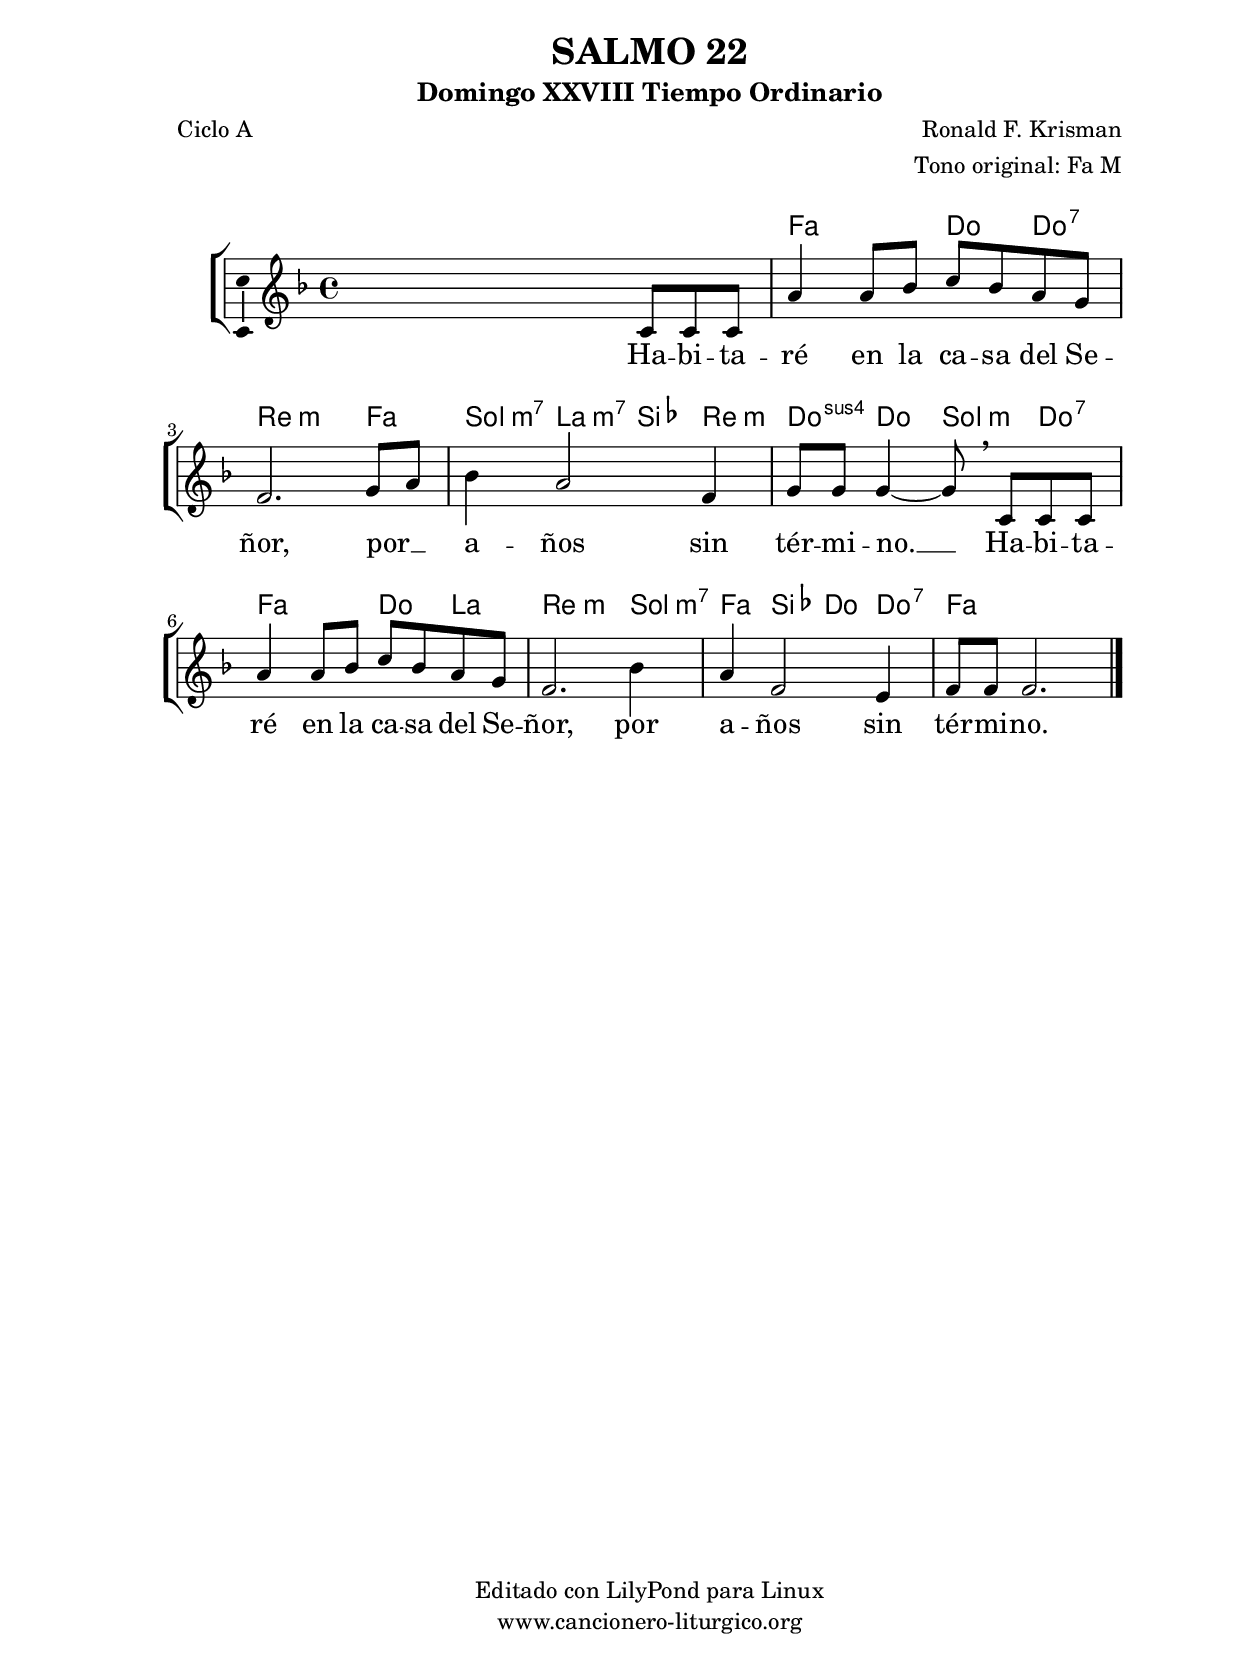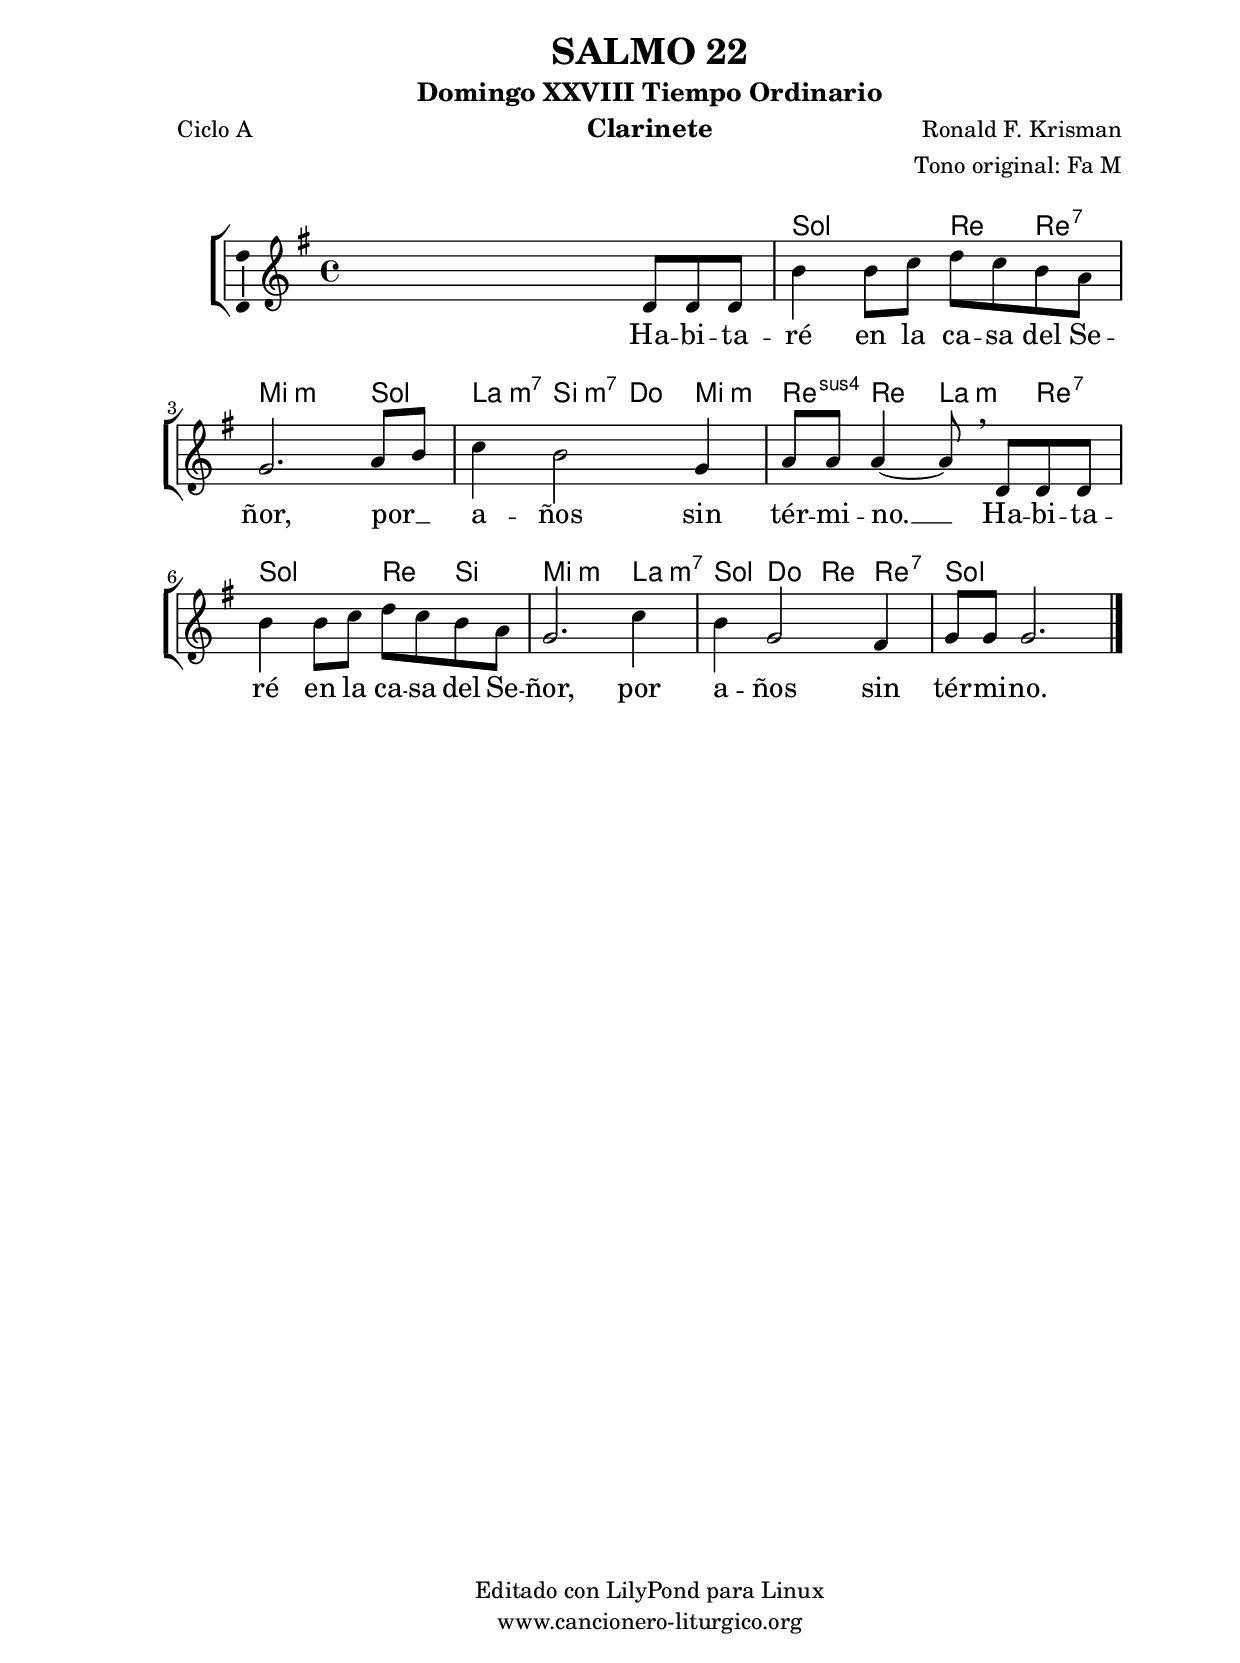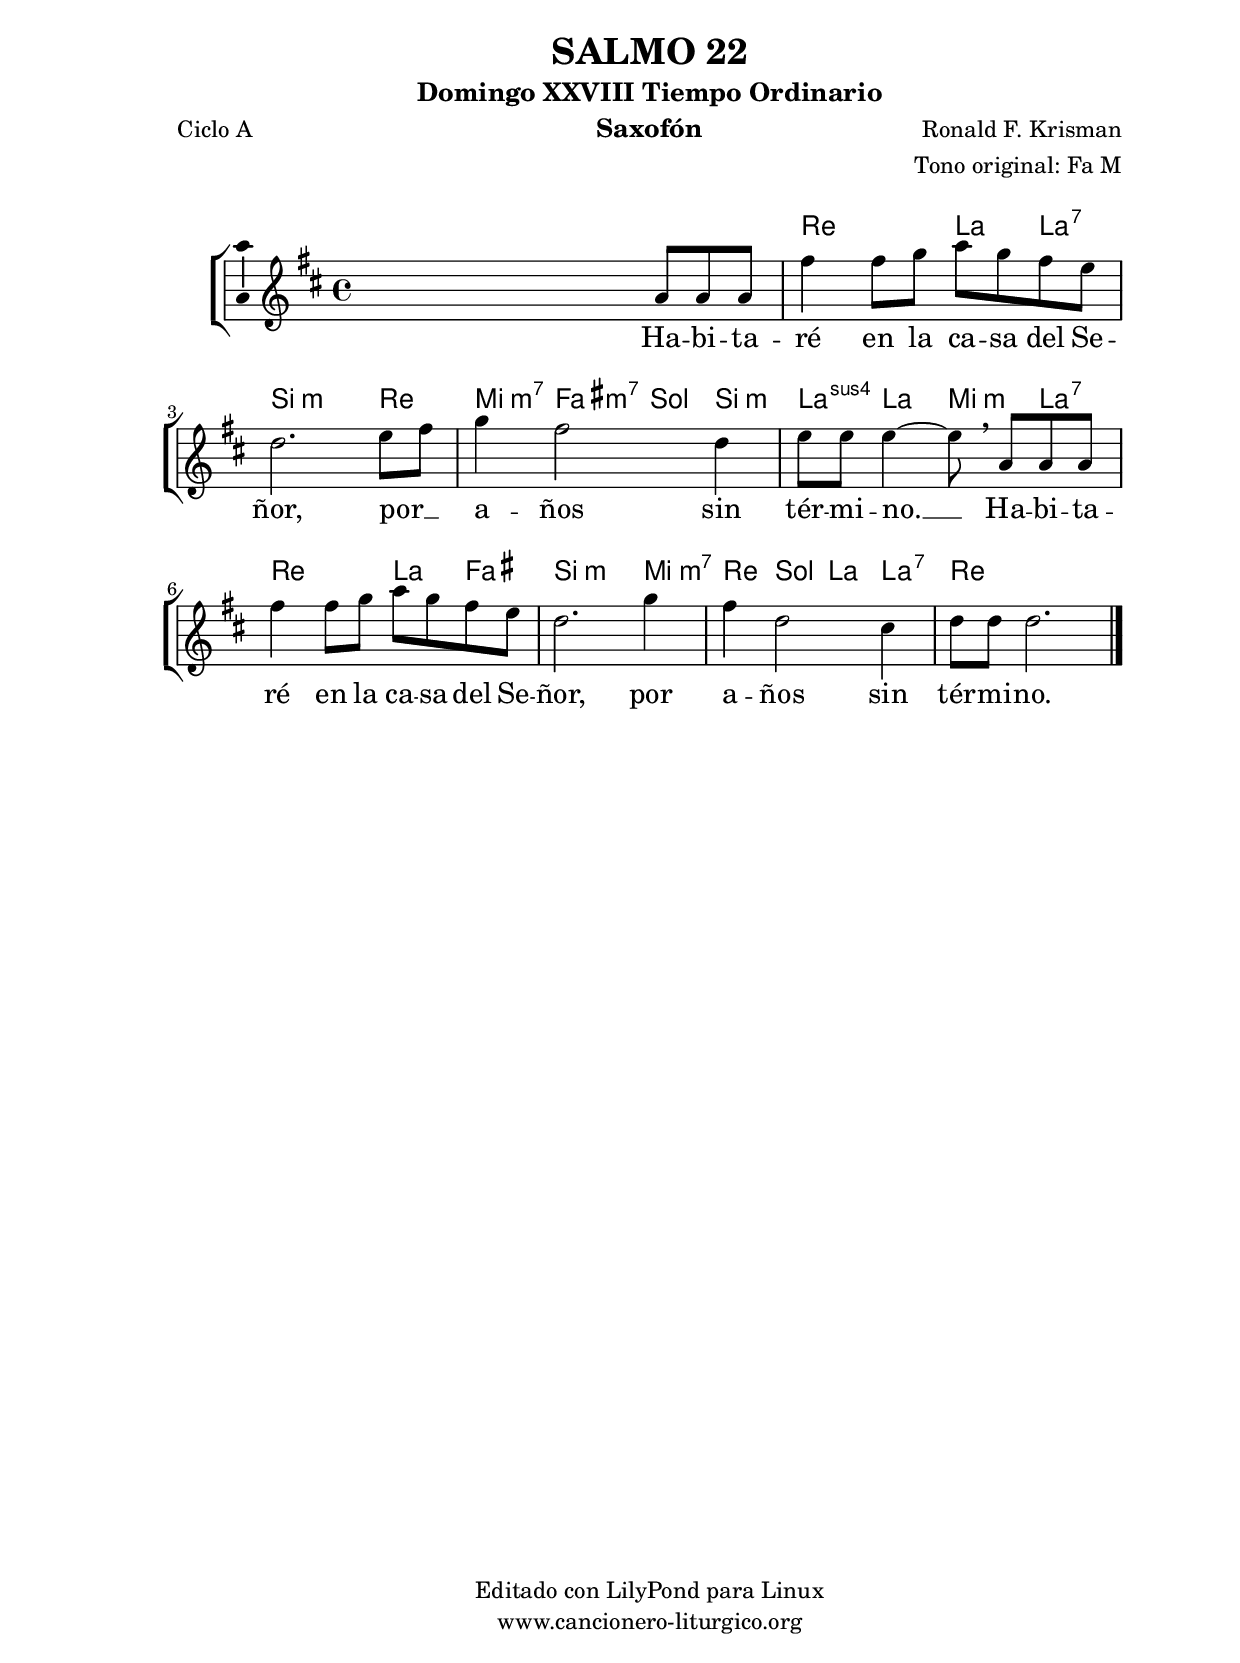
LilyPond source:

%
%para convertir .midi en .wav:
%timidity filename.midi -Ow -o finename.wav
%
%
%Para convertir de .wav a .mp3:
%lame -h -m j filename.wav
%
%
%para escuchar el midi:
%timidity nombrefichero.midi
%


%versión de lilypond para la que se ha escrito esta partitura:
\version "2.16.0"

	%Tamaño papel
	#(set-default-paper-size "a4")
	%Tamaño partitura
	#(set-global-staff-size 20)
	%No responde al pulsar sobre una nota
	#(ly:set-option 'point-and-click #f)

%parámetros del encabezamiento:
\header {
	title = "SALMO 22"
	subtitle = "Domingo XXVIII Tiempo Ordinario"
	composer = "Ronald F. Krisman"
	poet = "Ciclo A"
	meter = ""
	arranger = "Tono original: Fa M"
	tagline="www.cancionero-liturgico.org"
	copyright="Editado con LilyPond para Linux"
	tiempo = "Ordinario"
	usos = "Salmo"
	letra = "Habitaré en la casa del Señor, por años sin término."
	}

%parámetros asociados al papel:
\paper  {
	oddHeaderMarkup = \markup {\fill-line { \on-the-fly #not-first-page \fromproperty #'header:title \on-the-fly #not-first-page \fromproperty #'header:composer }}
	evenHeaderMarkup = \markup {\fill-line { \fromproperty #'header:composer \fromproperty #'header:title }}
	#(set-paper-size "a4")
	print-page-number = ##f
	first-page-number = 1
	print-first-page-number = ##f
%	head-separation = 3.0 \cm
	top-margin = 2.0 \cm
	bottom-margin = 0.5\cm
%%%	bottom-margin = -1.0\cm
	left-margin = 3.0 \cm
	line-width = 16.0 \cm 
	indent = 8\mm
	interscoreline = 2.\mm
	between-system-space = 15\mm
%	para que las partituras no llenen la hoja:
	ragged-bottom = ##t
%	idem para la última hoja:
	ragged-last-bottom = ##f
%	para que las partituras llenen el ancho del papel:
	ragged-last = ##f
	after-title-space = 2.5 \cm
%page-count=1
%system-count=8

	%Flexible Vertical Spacing
%	markup-markup-spacing =
%	#'((basic-distance . 15) (minimum-distance . 15) (padding . 3))
	markup-system-spacing =
	#'((basic-distance . 15) (minimum-distance . 15) (padding . 3))
	system-system-spacing =
	#'((basic-distance . 15) (minimum-distance . 15) (padding . 3))
	score-system-spacing =
	#'((basic-distance . 15) (minimum-distance . 15) (padding . 5))
%	top-system-spacing = % header
%	#'((basic-distance . 8) (minimum-distance . 0) (padding . 3))
%	top-markup-spacing =
%	#'((basic-distance . 20) (minimum-distance . 20) (padding . 3))
	last-bottom-spacing = % footer
	#'((basic-distance . 5) (minimum-distance . 5) (padding . 3))
%	score-markup-spacing =
%	#'((basic-distance . 16) (minimum-distance . 13) (padding . 3))

	}


%parámetros que afectan a toda la partitura:
global =  {
	%clave de sol (G):
	\clef G
	%armadura:
%	\transpose bes c
	\key f \major
	\tempo 4=96
	\set Score.tempoHideNote = ##t
	}


acordes = {
	\italianChords
	\chordmode {
%	\transpose bes c
{

s1
f2 c4 c:7 d2.:m f4 g4:m7 a:m7 bes d:m c:sus4 c g:m c:7 f2 c4 a d2.:m g4:m7 f bes c c:7 f1

	}
	}
}

melodia = 
%\transpose bes c
{
	\relative c'{
	\time 4/4
%	\partial 4*1

s2 s8 c8 c c
a'4 a8 bes c bes a g
f2. g8 a
bes4 a2 f4
g8 g g4~g8 \breathe c,8 c c
a'4 a8 bes c bes a g
f2. bes4
a4 f2 e4
f8 f f2.

	\bar "|."
	}
	}


texto = \lyricmode {
Ha -- bi -- ta -- ré en la ca -- sa del Se -- ñor,
por __ _ a -- ños sin tér -- mi -- no. __
Ha -- bi -- ta -- ré en la ca -- sa del Se -- ñor,
por a -- ños sin tér -- mi -- no.

	}


acordesStaff = \context ChordNames = acordesStaff <<
	\set chordChanges = ##t
	\acordes
	>>


vozStaff = \context Voice = vozStaff
\with {\consists "Ambitus_engraver"}
<<
%	\set Staff.instrumentName = ""
%	\set Staff.shortInstrumentName = ""
%	\set Staff.midiInstrument = #"clarinet"
%	\set Staff.midiInstrument = #"cello"
%	\set Staff.midiInstrument = #"flute"
	\set Staff.midiInstrument = #"electric guitar (jazz)"
%	\set Staff.midiInstrument = #"english horn"
%	\set Staff.midiInstrument = #"violin"
%	\set Staff.midiInstrument = #"glockenspiel"
	\set Staff.midiMinimumVolume = #0.7
	\set Staff.midiMaximumVolume = #0.9
	\global
	\melodia
	>>


textoStaff = \context Lyrics = textoStaff <<
	\lyricsto vozStaff \texto
	>>

\book {
	\score {
		\context ChoirStaff {
			\override StaffGroup.SystemStartBracket #'collapse-height = #1
			\override Score.SystemStartBar #'collapse-height = #1
			<<
			\acordesStaff
			\vozStaff
			\textoStaff
			>>
			}
		\layout {
	    		\context {
				\Lyrics
				\override LyricText #'font-size = #2
				}
	   		 \context {
				\Score
				%fontSize = #3
				\override StaffSymbol #'staff-space = #(magstep +3)
				%\override Beam #'thickness = #0.55
				%\override SpacingSpanner #'spacing-increment = #1.0
				%\override Slur #'height-limit = #1.5
				}
			}
		}
	\score {
		\unfoldRepeats
		\context ChoirStaff {
			<<
			\acordesStaff
			\vozStaff
			>>
			}
		\midi {
	  		\context {
	  			\Score
				tempoWholesPerMinute = #(ly:make-moment 70 4)
				}
			}
		}
	}

%Partitura para clarinete
#(define output-suffix "C")
\book {
	\header{
		instrument = "Clarinete"
		}
	\score {
		\context ChoirStaff {
			\override StaffGroup.SystemStartBracket #'collapse-height = #1
			\override Score.SystemStartBar #'collapse-height = #1
\transpose c d
			<<
			\acordesStaff
			\vozStaff
			\textoStaff
			>>
			}
		\layout {
	    		\context {
				\Lyrics
				\override LyricText #'font-size = #2
				}
	   		 \context {
				\Score
				%fontSize = #3
				\override StaffSymbol #'staff-space = #(magstep +3)
				%\override Beam #'thickness = #0.55
				%\override SpacingSpanner #'spacing-increment = #1.0
				%\override Slur #'height-limit = #1.5
				}
			}
		}
	}

%Partitura para saxofón
#(define output-suffix "S")
\book {
	\header{
		instrument = "Saxofón"
		}
	\score {
		\context ChoirStaff {
			\override StaffGroup.SystemStartBracket #'collapse-height = #1
			\override Score.SystemStartBar #'collapse-height = #1
\transpose c a
			<<
			\acordesStaff
			\vozStaff
			\textoStaff
			>>
			}
		\layout {
	    		\context {
				\Lyrics
				\override LyricText #'font-size = #2
				}
	   		 \context {
				\Score
				%fontSize = #3
				\override StaffSymbol #'staff-space = #(magstep +3)
				%\override Beam #'thickness = #0.55
				%\override SpacingSpanner #'spacing-increment = #1.0
				%\override Slur #'height-limit = #1.5
				}
			}
		}
	}

